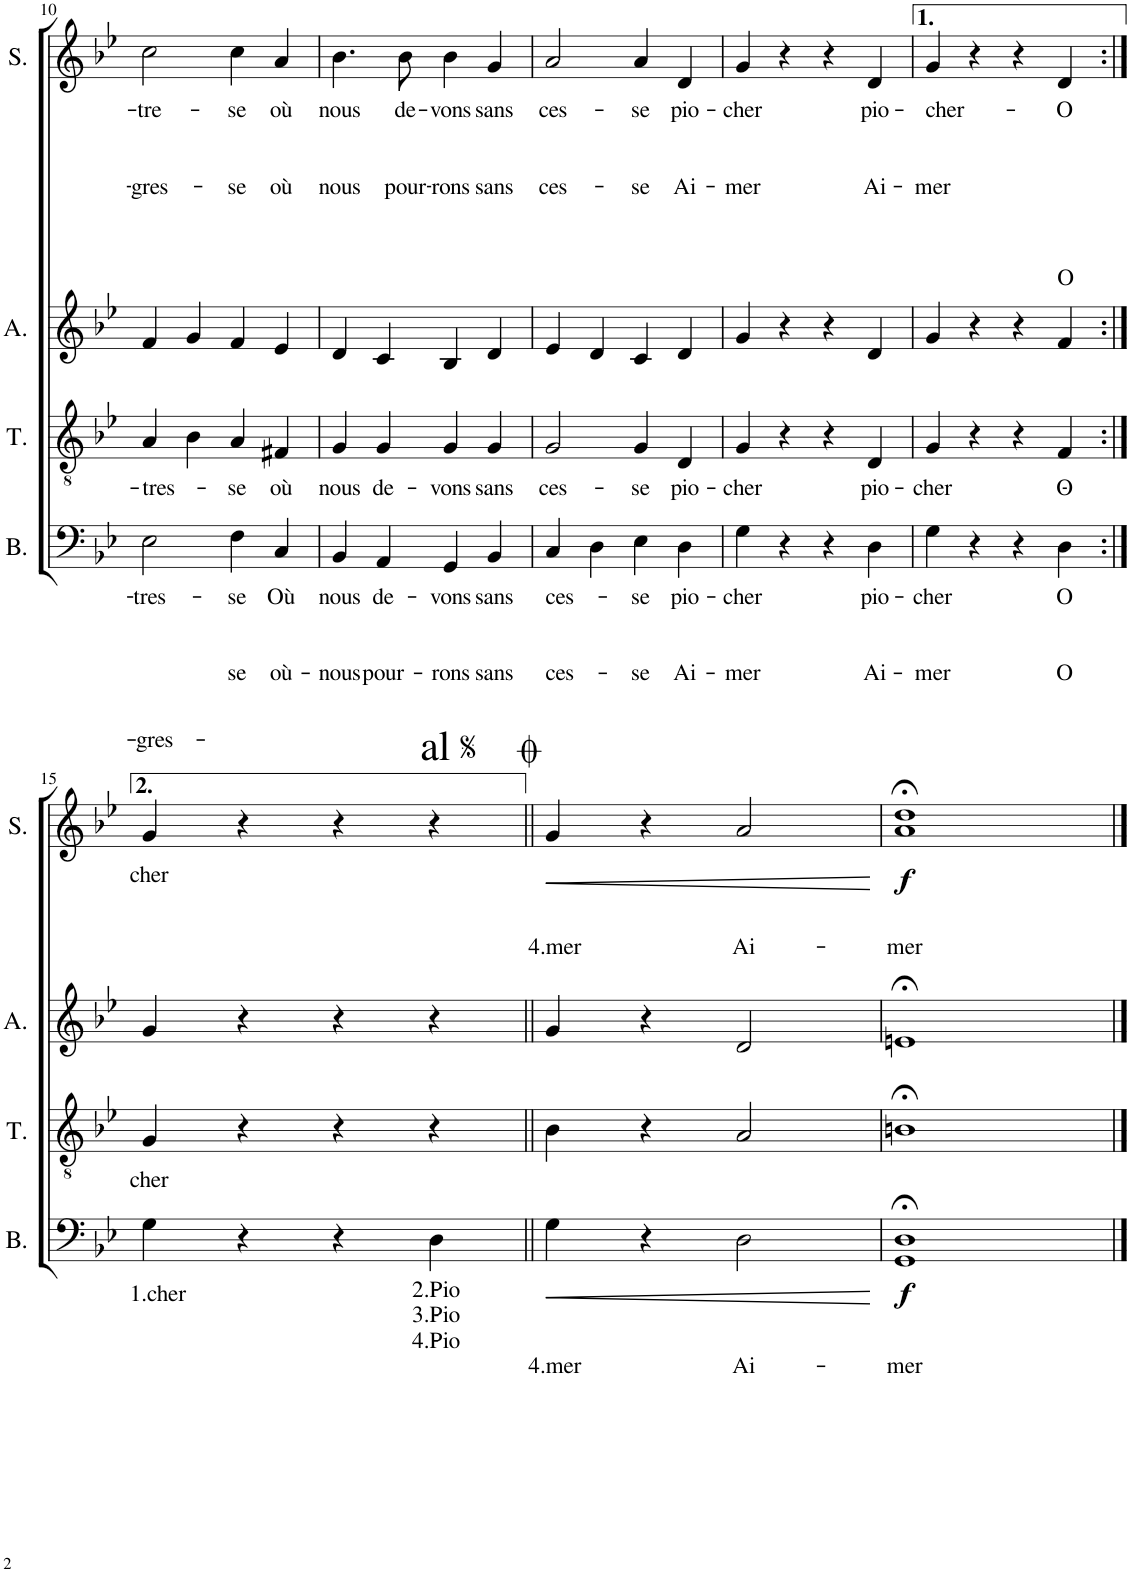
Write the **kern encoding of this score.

**kern	**text	**text	**text	**text	**dynam	**kern	**text	**kern	**kern	**text	**text	**text	**text	**dynam
*part4	*part4	*part4	*part4	*part4	*part4	*part3	*part3	*part2	*part1	*part1	*part1	*part1	*part1	*part1
*staff4	*staff4	*staff4	*staff4	*staff4	*staff4	*staff3	*staff3	*staff2	*staff1	*staff1	*staff1	*staff1	*staff1	*staff1
*I"Bass	*	*	*	*	*	*I"Tenor	*	*I"Alto	*I"Soprano	*	*	*	*	*
*I'B.	*	*	*	*	*	*I'T.	*	*I'A.	*I'S.	*	*	*	*	*
!!LO:PB:g=z
*clefF4	*	*	*	*	*	*clefGv2	*	*clefG2	*clefG2	*	*	*	*	*
*k[b-e-]	*	*	*	*	*	*k[b-e-]	*	*k[b-e-]	*k[b-e-]	*	*	*	*	*
*M4/4	*	*	*	*	*	*M4/4	*	*M4/4	*M4/4	*	*	*	*	*
=10	=10	=10	=10	=10	=10	=10	=10	=10	=10	=10	=10	=10	=10	=10
!	!LO:LY:b	!	!	!LO:LY:b	!	!	!LO:LY:b	!	!	!LO:LY:b	!	!	!LO:LY:b	!
2E-\	-tres-	.	.	-gres-	.	4A/	-tres-	4f/	2cc\	-tre-	.	.	-gres-	.
.	.	.	.	.	.	4B-\	.	4g/	.	.	.	.	.	.
!	!LO:LY:b	!	!	!LO:LY:b	!	!	!LO:LY:b	!	!	!LO:LY:b	!	!	!LO:LY:b	!
4F\	-se	.	.	-se	.	4A/	-se	4f/	4cc\	-se	.	.	-se	.
!	!LO:LY:b	!	!	!LO:LY:b	!	!	!LO:LY:b	!	!	!LO:LY:b	!	!	!LO:LY:b	!
4C/	Où	.	.	où-	.	4F#X/	où	4e-/	4a/	où	.	.	où	.
=11	=11	=11	=11	=11	=11	=11	=11	=11	=11	=11	=11	=11	=11	=11
!	!LO:LY:b	!	!	!LO:LY:b	!	!	!LO:LY:b	!	!	!LO:LY:b	!	!	!LO:LY:b	!
4BB-/	nous	.	.	-nous	.	4G/	nous	4d/	4.b-\	nous	.	.	nous	.
!	!LO:LY:b	!	!	!LO:LY:b	!	!	!LO:LY:b	!	!	!	!	!	!	!
4AA/	de-	.	.	pour-	.	4G/	de-	4c/	.	.	.	.	.	.
!	!	!	!	!	!	!	!	!	!	!LO:LY:b	!	!	!LO:LY:b	!
.	.	.	.	.	.	.	.	.	8b-\	de-	.	.	pour-	.
!	!LO:LY:b	!	!	!LO:LY:b	!	!	!LO:LY:b	!	!	!LO:LY:b	!	!	!LO:LY:b	!
4GG/	-vons	.	.	-rons	.	4G/	-vons	4B-/	4b-\	-vons	.	.	-rons	.
!	!LO:LY:b	!	!	!LO:LY:b	!	!	!LO:LY:b	!	!	!LO:LY:b	!	!	!LO:LY:b	!
4BB-/	sans	.	.	sans	.	4G/	sans	4d/	4g/	sans	.	.	sans	.
=12	=12	=12	=12	=12	=12	=12	=12	=12	=12	=12	=12	=12	=12	=12
!	!LO:LY:b	!	!	!LO:LY:b	!	!	!LO:LY:b	!	!	!LO:LY:b	!	!	!LO:LY:b	!
4C/	ces-	.	.	ces-	.	2G/	ces-	4e-/	2a/	ces-	.	.	ces-	.
4D\	.	.	.	.	.	.	.	4d/	.	.	.	.	.	.
!	!LO:LY:b	!	!	!LO:LY:b	!	!	!LO:LY:b	!	!	!LO:LY:b	!	!	!LO:LY:b	!
4E-\	-se	.	.	-se	.	4G/	-se	4c/	4a/	-se	.	.	-se	.
!	!LO:LY:b	!	!	!LO:LY:b	!	!	!LO:LY:b	!	!	!LO:LY:b	!	!	!LO:LY:b	!
4D\	pio-	.	.	Ai-	.	4D/	pio-	4d/	4d/	pio-	.	.	Ai-	.
=13	=13	=13	=13	=13	=13	=13	=13	=13	=13	=13	=13	=13	=13	=13
!	!LO:LY:b	!	!	!LO:LY:b	!	!	!LO:LY:b	!	!	!LO:LY:b	!	!	!LO:LY:b	!
4G\	-cher	.	.	-mer	.	4G/	-cher	4g/	4g/	-cher	.	.	-mer	.
4r	.	.	.	.	.	4r	.	4r	4r	.	.	.	.	.
4r	.	.	.	.	.	4r	.	4r	4r	.	.	.	.	.
!	!LO:LY:b	!	!	!LO:LY:b	!	!	!LO:LY:b	!	!	!LO:LY:b	!	!	!LO:LY:b	!
4D\	pio-	.	.	Ai-	.	4D/	pio-	4d/	4d/	pio-	.	.	Ai-	.
=14	=14	=14	=14	=14	=14	=14	=14	=14	=14	=14	=14	=14	=14	=14
!	!LO:LY:b	!	!	!LO:LY:b	!	!	!LO:LY:b	!	!	!LO:LY:b	!	!	!LO:LY:b	!
4G\	-cher	.	.	-mer	.	4G/	-cher	4g/	4g/	-cher-	.	.	-mer	.
4r	.	.	.	.	.	4r	.	4r	4r	.	.	.	.	.
4r	.	.	.	.	.	4r	.	4r	4r	.	.	.	.	.
!	!LO:LY:b	!	!	!LO:LY:b	!	!	!LO:LY:b	!	!	!LO:LY:b	!	!	!LO:LY:b	!
4D\	O	.	.	O	.	4F/	O-	4f/	4d/	-O	.	.	O	.
!!LO:LB:g=z
=15:|!	=15:|!	=15:|!	=15:|!	=15:|!	=15:|!	=15:|!	=15:|!	=15:|!	=15:|!	=15:|!	=15:|!	=15:|!	=15:|!	=15:|!
!	!LO:LY:b	!	!	!	!	!	!LO:LY:b	!	!	!LO:LY:b	!	!	!	!
4G\	1.cher	.	.	.	.	4G/	-cher	4g/	4g/	cher	.	.	.	.
4r	.	.	.	.	.	4r	.	4r	4r	.	.	.	.	.
4r	.	.	.	.	.	4r	.	4r	4r	.	.	.	.	.
!	!LO:LY:b	!LO:LY:b	!LO:LY:b	!	!	!	!	!	!	!	!	!	!	!
4D\	2.Pio-	3.Pio-	4.Pio-	.	.	4r	.	4r	4r	.	.	.	.	.
=16||	=16||	=16||	=16||	=16||	=16||	=16||	=16||	=16||	=16||	=16||	=16||	=16||	=16||	=16||
!	!	!	!	!LO:LY:b	!LO:HP:b	!	!	!	!	!	!	!	!LO:LY:b	!LO:HP:b
4G\	.	.	.	4.mer	<	4B-\	.	4g/	4g/	.	.	.	4.mer	<
4r	.	.	.	.	.	4r	.	4r	4r	.	.	.	.	.
!	!	!	!	!LO:LY:b	!	!	!	!	!	!	!	!	!LO:LY:b	!
2D\	.	.	.	Ai-	.	2A/	.	2d/	2a/	.	.	.	Ai-	.
.	.	.	.	.	[	.	.	.	.	.	.	.	.	[
=17	=17	=17	=17	=17	=17	=17	=17	=17	=17	=17	=17	=17	=17	=17
!	!	!	!	!LO:LY:b	!LO:DY:b	!	!	!	!	!	!	!	!LO:LY:b	!LO:DY:b
1GG;< 1D;<	.	.	.	-mer	f	1Bn;<	.	1en;<	1a;< 1dd;<	.	.	.	-mer	f
==	==	==	==	==	==	==	==	==	==	==	==	==	==	==
*-	*-	*-	*-	*-	*-	*-	*-	*-	*-	*-	*-	*-	*-	*-
